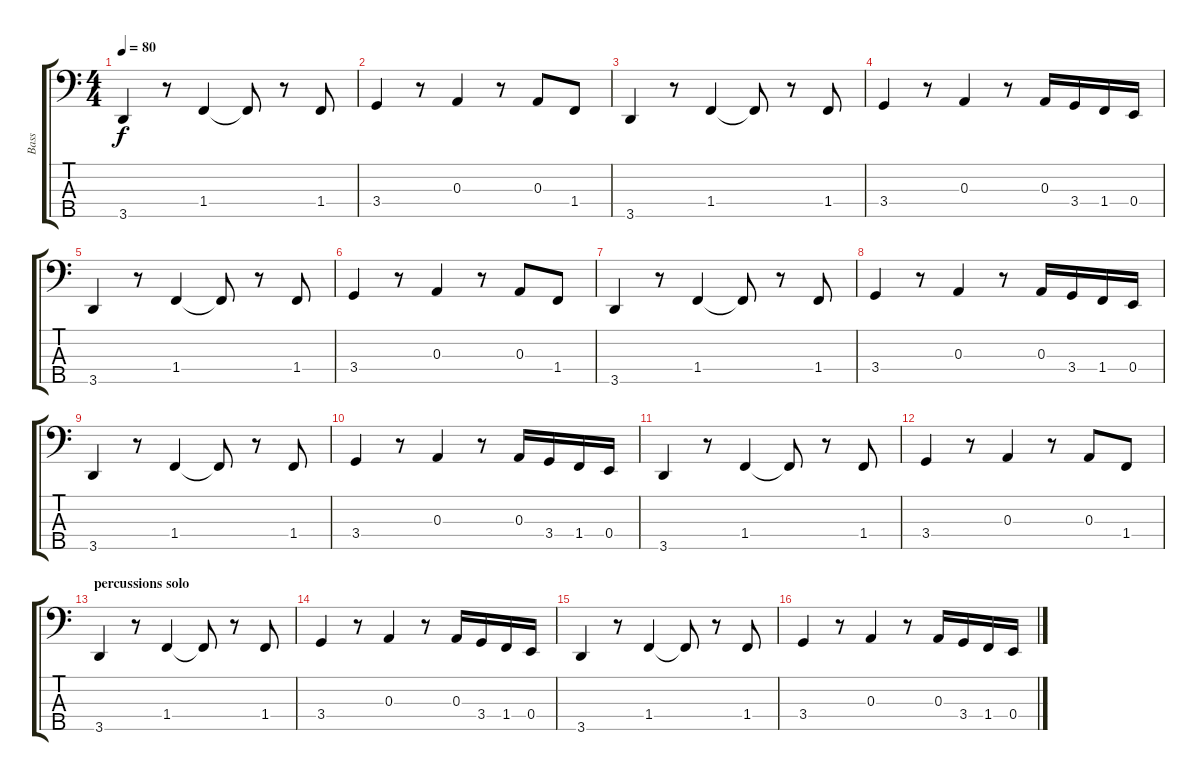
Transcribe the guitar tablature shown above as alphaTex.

\track ("Bass" "Bass") {instrument electricbassfinger}
\staff {score tabs}
\tuning (G2 D2 A1 E1 B0) {hide}
\ts (4 4)
\tempo 80
\clef f4
\ks aminor
3.5.4{dy f} r.8 1.4.4 1.4{t}.8 r.8 1.4.8 |
3.4.4 r.8 0.3.4 r.8 0.3.8 1.4.8 |
3.5.4 r.8 1.4.4 1.4{t}.8 r.8 1.4.8 |
3.4.4 r.8 0.3.4 r.8 0.3.16 3.4.16 1.4.16 0.4.16 |
3.5.4 r.8 1.4.4 1.4{t}.8 r.8 1.4.8 |
3.4.4 r.8 0.3.4 r.8 0.3.8 1.4.8 |
3.5.4 r.8 1.4.4 1.4{t}.8 r.8 1.4.8 |
3.4.4 r.8 0.3.4 r.8 0.3.16 3.4.16 1.4.16 0.4.16 |
3.5.4 r.8 1.4.4 1.4{t}.8 r.8 1.4.8 |
3.4.4 r.8 0.3.4 r.8 0.3.16 3.4.16 1.4.16 0.4.16 |
3.5.4 r.8 1.4.4 1.4{t}.8 r.8 1.4.8 |
3.4.4 r.8 0.3.4 r.8 0.3.8 1.4.8 |
\section ("" "percussions solo")
3.5.4 r.8 1.4.4 1.4{t}.8 r.8 1.4.8 |
3.4.4 r.8 0.3.4 r.8 0.3.16 3.4.16 1.4.16 0.4.16 |
3.5.4 r.8 1.4.4 1.4{t}.8 r.8 1.4.8 |
3.4.4 r.8 0.3.4 r.8 0.3.16 3.4.16 1.4.16 0.4.16
